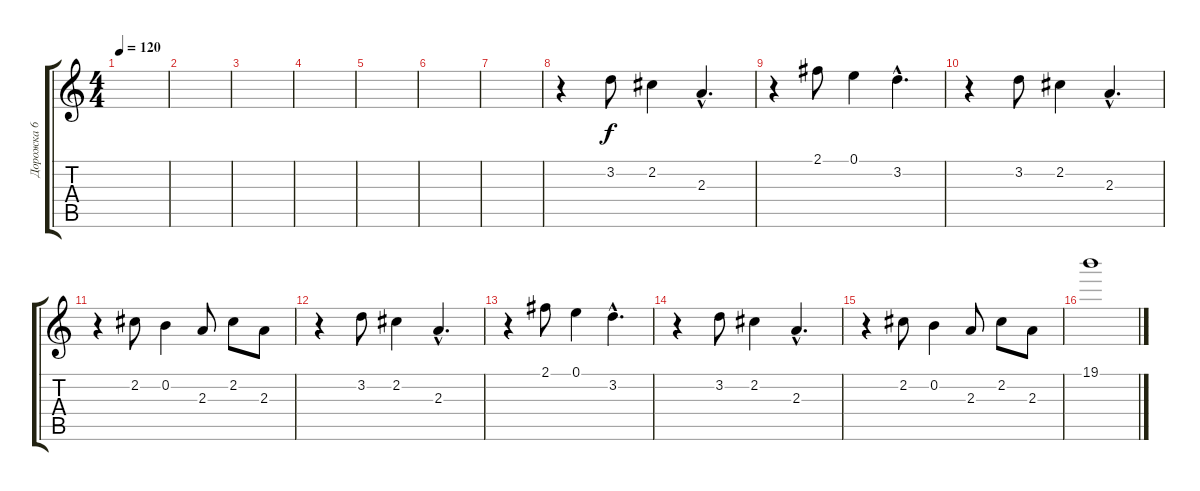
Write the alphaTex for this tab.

\track ("Дорожка 6" "Дорожка 6") {instrument overdrivenguitar}
\staff {score tabs}
\tuning (E4 B3 G3 D3 A2 E2) {hide}
\ts (4 4)
\tempo 120
\clef g2
\ks c
|
|
|
|
|
|
|
r.4 3.2.8 2.2.4 2.3{hac}.4{d} |
r.4 2.1.8 0.1.4 3.2{hac}.4{d} |
r.4 3.2.8 2.2.4 2.3{hac}.4{d} |
r.4 2.2.8 0.2.4 2.3.8 2.2.8 2.3.8 |
r.4 3.2.8 2.2.4 2.3{hac}.4{d} |
r.4 2.1.8 0.1.4 3.2{hac}.4{d} |
r.4 3.2.8 2.2.4 2.3{hac}.4{d} |
r.4 2.2.8 0.2.4 2.3.8 2.2.8 2.3.8 |
19.1.1
